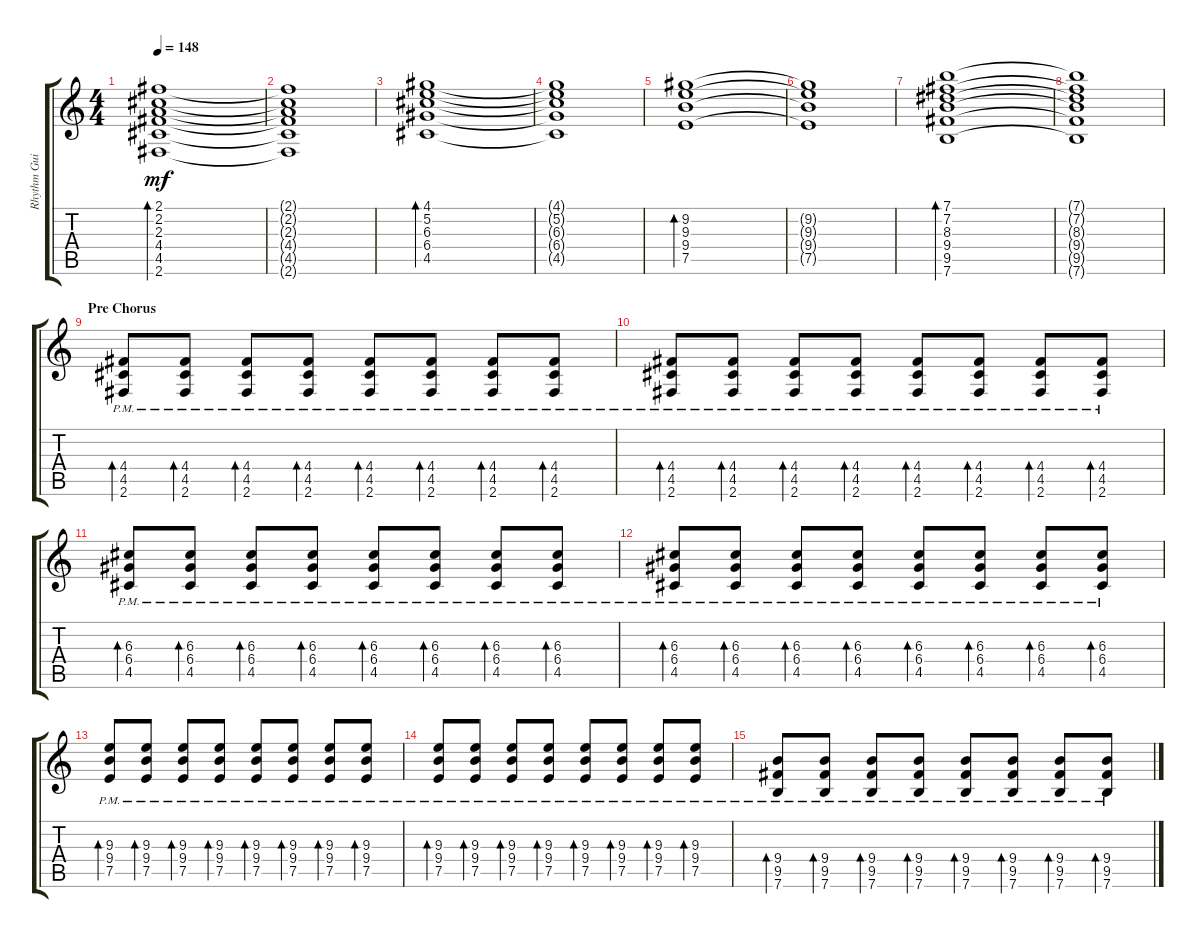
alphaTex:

\track ("Rhythm Guitar" "Rhythm Gui") {instrument distortionguitar}
\staff {score tabs}
\tuning (E4 B3 G3 D3 A2 E2) {hide}
\ts (4 4)
\tempo 148
\clef g2
\ks c
(2.1 2.2 2.3 4.4 4.5 2.6).1{bd 60 dy mf} |
(2.1{t} 2.2{t} 2.3{t} 4.4{t} 4.5{t} 2.6{t}).1 |
(4.1 5.2 6.3 6.4 4.5).1{bd 60} |
(4.1{t} 5.2{t} 6.3{t} 6.4{t} 4.5{t}).1 |
(9.2 9.3 9.4 7.5).1{bd 60} |
(9.2{t} 9.3{t} 9.4{t} 7.5{t}).1 |
(7.1 7.2 8.3 9.4 9.5 7.6).1{bd 60} |
(7.1{t} 7.2{t} 8.3{t} 9.4{t} 9.5{t} 7.6{t}).1 |
\section ("" "Pre Chorus")
(4.4{pm} 4.5{pm} 2.6{pm}).8{bd 30} (4.4{pm} 4.5{pm} 2.6{pm}).8{bd 30} (4.4{pm} 4.5{pm} 2.6{pm}).8{bd 30} (4.4{pm} 4.5{pm} 2.6{pm}).8{bd 30} (4.4{pm} 4.5{pm} 2.6{pm}).8{bd 30} (4.4{pm} 4.5{pm} 2.6{pm}).8{bd 30} (4.4{pm} 4.5{pm} 2.6{pm}).8{bd 30} (4.4{pm} 4.5{pm} 2.6{pm}).8{bd 30} |
(4.4{pm} 4.5{pm} 2.6{pm}).8{bd 30} (4.4{pm} 4.5{pm} 2.6{pm}).8{bd 30} (4.4{pm} 4.5{pm} 2.6{pm}).8{bd 30} (4.4{pm} 4.5{pm} 2.6{pm}).8{bd 30} (4.4{pm} 4.5{pm} 2.6{pm}).8{bd 30} (4.4{pm} 4.5{pm} 2.6{pm}).8{bd 30} (4.4{pm} 4.5{pm} 2.6{pm}).8{bd 30} (4.4{pm} 4.5{pm} 2.6{pm}).8{bd 30} |
(6.3{pm} 6.4{pm} 4.5{pm}).8{bd 30} (6.3{pm} 6.4{pm} 4.5{pm}).8{bd 30} (6.3{pm} 6.4{pm} 4.5{pm}).8{bd 30} (6.3{pm} 6.4{pm} 4.5{pm}).8{bd 30} (6.3{pm} 6.4{pm} 4.5{pm}).8{bd 30} (6.3{pm} 6.4{pm} 4.5{pm}).8{bd 30} (6.3{pm} 6.4{pm} 4.5{pm}).8{bd 30} (6.3{pm} 6.4{pm} 4.5{pm}).8{bd 30} |
(6.3{pm} 6.4{pm} 4.5{pm}).8{bd 30} (6.3{pm} 6.4{pm} 4.5{pm}).8{bd 30} (6.3{pm} 6.4{pm} 4.5{pm}).8{bd 30} (6.3{pm} 6.4{pm} 4.5{pm}).8{bd 30} (6.3{pm} 6.4{pm} 4.5{pm}).8{bd 30} (6.3{pm} 6.4{pm} 4.5{pm}).8{bd 30} (6.3{pm} 6.4{pm} 4.5{pm}).8{bd 30} (6.3{pm} 6.4{pm} 4.5{pm}).8{bd 30} |
(9.3{pm} 9.4{pm} 7.5{pm}).8{bd 30} (9.3{pm} 9.4{pm} 7.5{pm}).8{bd 30} (9.3{pm} 9.4{pm} 7.5{pm}).8{bd 30} (9.3{pm} 9.4{pm} 7.5{pm}).8{bd 30} (9.3{pm} 9.4{pm} 7.5{pm}).8{bd 30} (9.3{pm} 9.4{pm} 7.5{pm}).8{bd 30} (9.3{pm} 9.4{pm} 7.5{pm}).8{bd 30} (9.3{pm} 9.4{pm} 7.5{pm}).8{bd 30} |
(9.3{pm} 9.4{pm} 7.5{pm}).8{bd 30} (9.3{pm} 9.4{pm} 7.5{pm}).8{bd 30} (9.3{pm} 9.4{pm} 7.5{pm}).8{bd 30} (9.3{pm} 9.4{pm} 7.5{pm}).8{bd 30} (9.3{pm} 9.4{pm} 7.5{pm}).8{bd 30} (9.3{pm} 9.4{pm} 7.5{pm}).8{bd 30} (9.3{pm} 9.4{pm} 7.5{pm}).8{bd 30} (9.3{pm} 9.4{pm} 7.5{pm}).8{bd 30} |
(9.4{pm} 9.5{pm} 7.6{pm}).8{bd 30} (9.4{pm} 9.5{pm} 7.6{pm}).8{bd 30} (9.4{pm} 9.5{pm} 7.6{pm}).8{bd 30} (9.4{pm} 9.5{pm} 7.6{pm}).8{bd 30} (9.4{pm} 9.5{pm} 7.6{pm}).8{bd 30} (9.4{pm} 9.5{pm} 7.6{pm}).8{bd 30} (9.4{pm} 9.5{pm} 7.6{pm}).8{bd 30} (9.4{pm} 9.5{pm} 7.6{pm}).8{bd 30}
